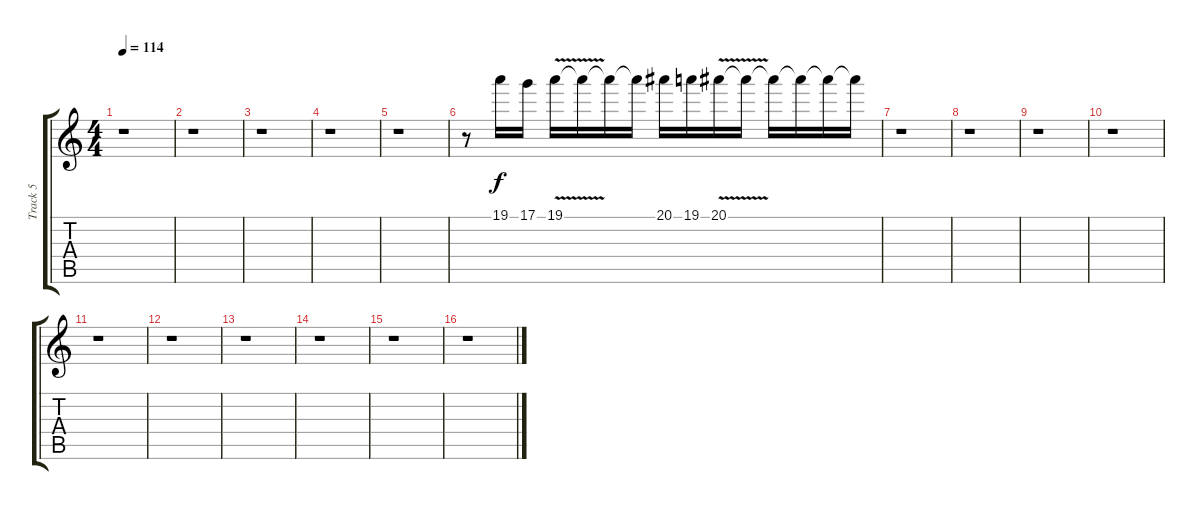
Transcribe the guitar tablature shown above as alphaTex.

\track ("Track 5" "Track 5") {instrument distortionguitar}
\staff {score tabs}
\tuning (D4 A3 F3 C3 G2 D2) {hide}
\ts (4 4)
\tempo 114
\clef g2
\ks c
r.1{dy f} |
r.1 |
r.1 |
r.1 |
r.1 |
r.8 19.1.16 17.1.16 19.1{v}.16 19.1{t}.16 19.1{t}.16 19.1{t}.16 20.1.16 19.1.16 20.1{v}.16 20.1{t}.16 20.1{t}.16 20.1{t}.16 20.1{t}.16 20.1{t}.16 |
r.1 |
r.1 |
r.1 |
r.1 |
r.1 |
r.1 |
r.1 |
r.1 |
r.1 |
r.1
